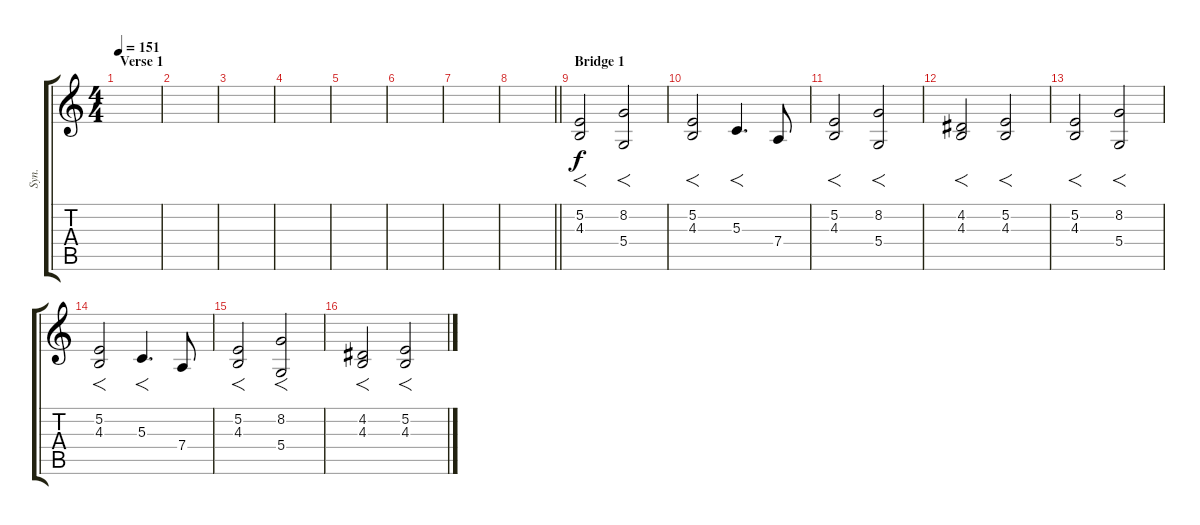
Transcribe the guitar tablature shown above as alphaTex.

\track ("Syn." "Syn.") {instrument choiraahs}
\staff {score tabs}
\tuning (E4 B3 G3 D3 A2 E2) {hide}
\ts (4 4)
\section ("" "Verse 1")
\tempo 151
\clef g2
\ks c
|
|
|
|
|
|
|
\barLineRight lightlight
|
\section ("" "Bridge 1")
(5.2 4.3).2{f} (8.2 5.4).2{f} |
(5.2 4.3).2{f} 5.3.4{f d} 7.4.8 |
(5.2 4.3).2{f} (8.2 5.4).2{f} |
(4.2 4.3).2{f} (5.2 4.3).2{f} |
(5.2 4.3).2{f} (8.2 5.4).2{f} |
(5.2 4.3).2{f} 5.3.4{f d} 7.4.8 |
(5.2 4.3).2{f} (8.2 5.4).2{f} |
(4.2 4.3).2{f} (5.2 4.3).2{f}
